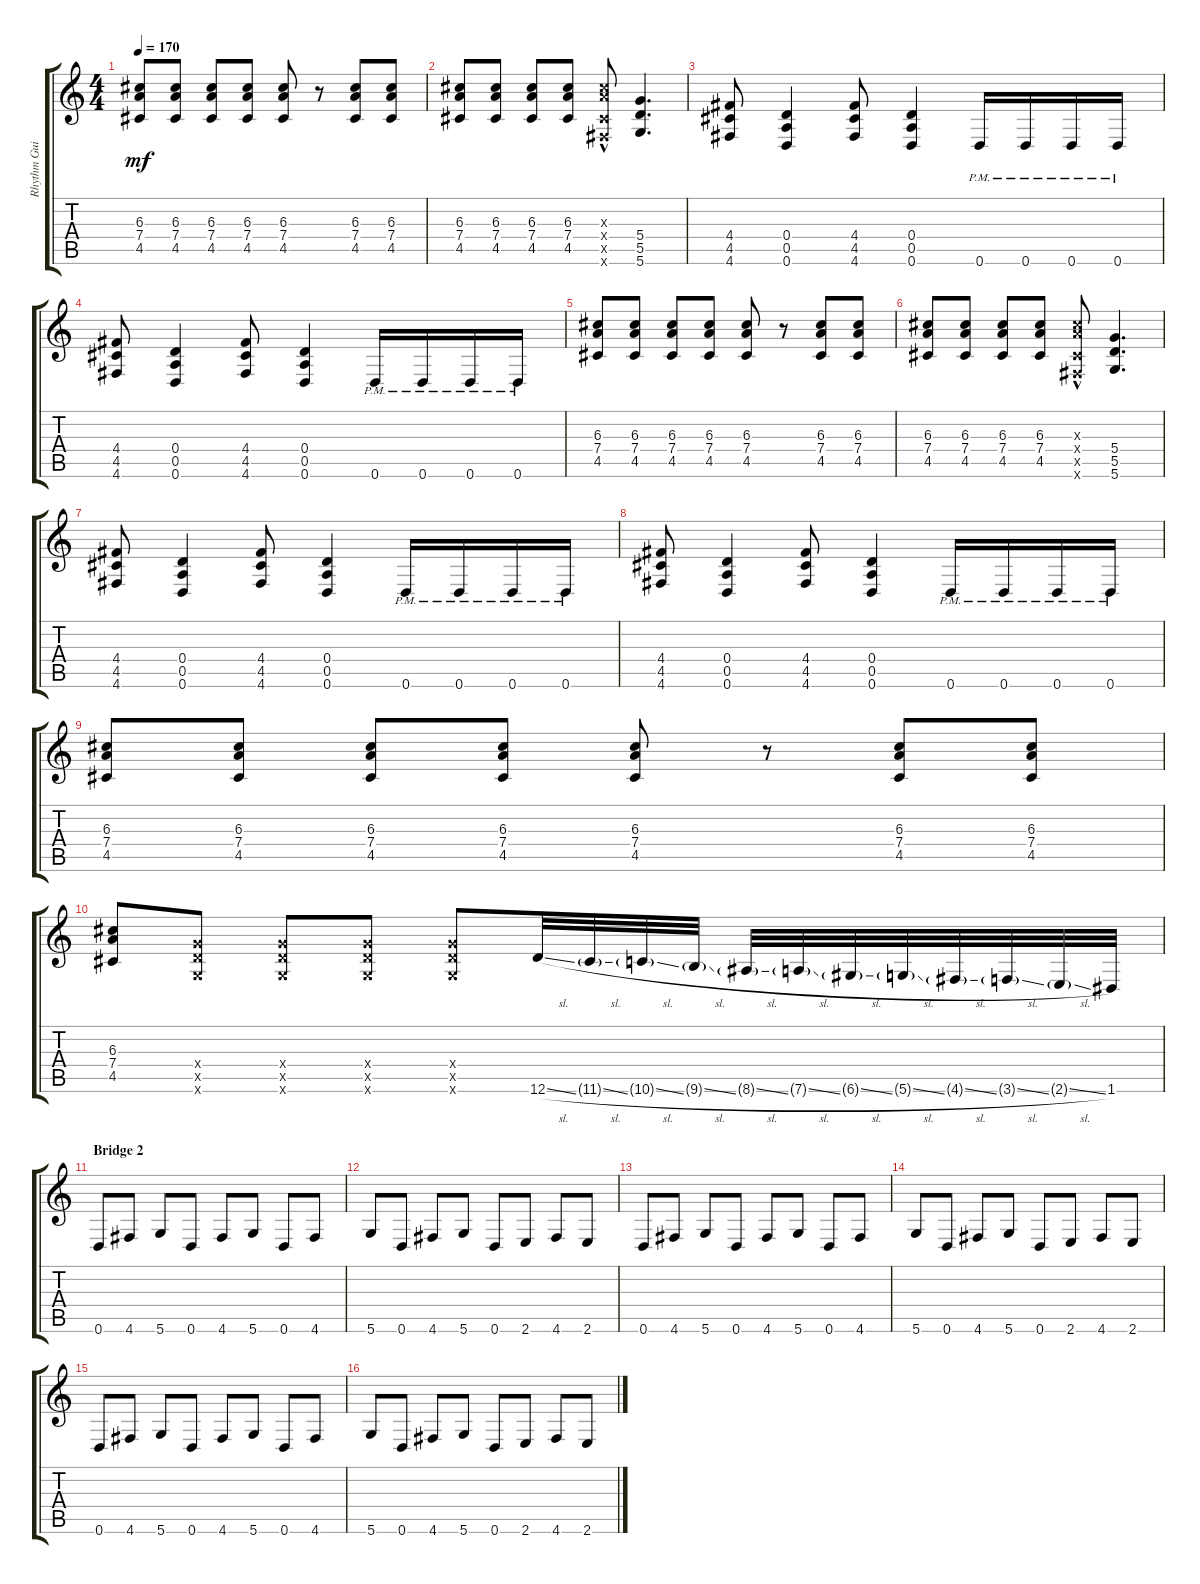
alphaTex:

\track ("Rhythm Guitar (Heath Saraceno)" "Rhythm Gui") {instrument distortionguitar}
\staff {score tabs}
\tuning (E4 B3 G3 D3 A2 D2) {hide}
\ts (4 4)
\tempo 170
\clef g2
\ks c
(6.3 7.4 4.5).8{dy mf} (6.3 7.4 4.5).8 (6.3 7.4 4.5).8 (6.3 7.4 4.5).8 (6.3 7.4 4.5).8 r.8 (6.3 7.4 4.5).8 (6.3 7.4 4.5).8 |
(6.3 7.4 4.5).8 (6.3 7.4 4.5).8 (6.3 7.4 4.5).8 (6.3 7.4 4.5).8 (6.3{x} 7.4{x} 4.5{hac x} 4.6{hac x}).8 (5.4 5.5 5.6).4{d} |
(4.4 4.5 4.6).8 (0.4 0.5 0.6).4 (4.4 4.5 4.6).8 (0.4 0.5 0.6).4 0.6{pm}.16 0.6{pm}.16 0.6{pm}.16 0.6{pm}.16 |
(4.4 4.5 4.6).8 (0.4 0.5 0.6).4 (4.4 4.5 4.6).8 (0.4 0.5 0.6).4 0.6{pm}.16 0.6{pm}.16 0.6{pm}.16 0.6{pm}.16 |
(6.3 7.4 4.5).8 (6.3 7.4 4.5).8 (6.3 7.4 4.5).8 (6.3 7.4 4.5).8 (6.3 7.4 4.5).8 r.8 (6.3 7.4 4.5).8 (6.3 7.4 4.5).8 |
(6.3 7.4 4.5).8 (6.3 7.4 4.5).8 (6.3 7.4 4.5).8 (6.3 7.4 4.5).8 (6.3{x} 7.4{x} 4.5{hac x} 4.6{hac x}).8 (5.4 5.5 5.6).4{d} |
(4.4 4.5 4.6).8 (0.4 0.5 0.6).4 (4.4 4.5 4.6).8 (0.4 0.5 0.6).4 0.6{pm}.16 0.6{pm}.16 0.6{pm}.16 0.6{pm}.16 |
(4.4 4.5 4.6).8 (0.4 0.5 0.6).4 (4.4 4.5 4.6).8 (0.4 0.5 0.6).4 0.6{pm}.16 0.6{pm}.16 0.6{pm}.16 0.6{pm}.16 |
(6.3 7.4 4.5).8 (6.3 7.4 4.5).8 (6.3 7.4 4.5).8 (6.3 7.4 4.5).8 (6.3 7.4 4.5).8 r.8 (6.3 7.4 4.5).8 (6.3 7.4 4.5).8 |
(6.3 7.4 4.5).8 (5.4{x} 5.5{x} 5.6{x}).8 (5.4{x} 5.5{x} 5.6{x}).8 (5.4{x} 5.5{x} 5.6{x}).8 (5.4{x} 5.5{x} 5.6{x}).8 12.6{sl}.32 11.6{sl g}.32 10.6{sl g}.32 9.6{sl g}.32 8.6{sl g}.32 7.6{sl g}.32 6.6{sl g}.32 5.6{sl g}.32 4.6{sl g}.32 3.6{sl g}.32 2.6{sl g}.32 1.6.32 |
\section ("" "Bridge 2")
0.6.8 4.6.8 5.6.8 0.6.8 4.6.8 5.6.8 0.6.8 4.6.8 |
5.6.8 0.6.8 4.6.8 5.6.8 0.6.8 2.6.8 4.6.8 2.6.8 |
0.6.8 4.6.8 5.6.8 0.6.8 4.6.8 5.6.8 0.6.8 4.6.8 |
5.6.8 0.6.8 4.6.8 5.6.8 0.6.8 2.6.8 4.6.8 2.6.8 |
0.6.8 4.6.8 5.6.8 0.6.8 4.6.8 5.6.8 0.6.8 4.6.8 |
5.6.8 0.6.8 4.6.8 5.6.8 0.6.8 2.6.8 4.6.8 2.6.8
